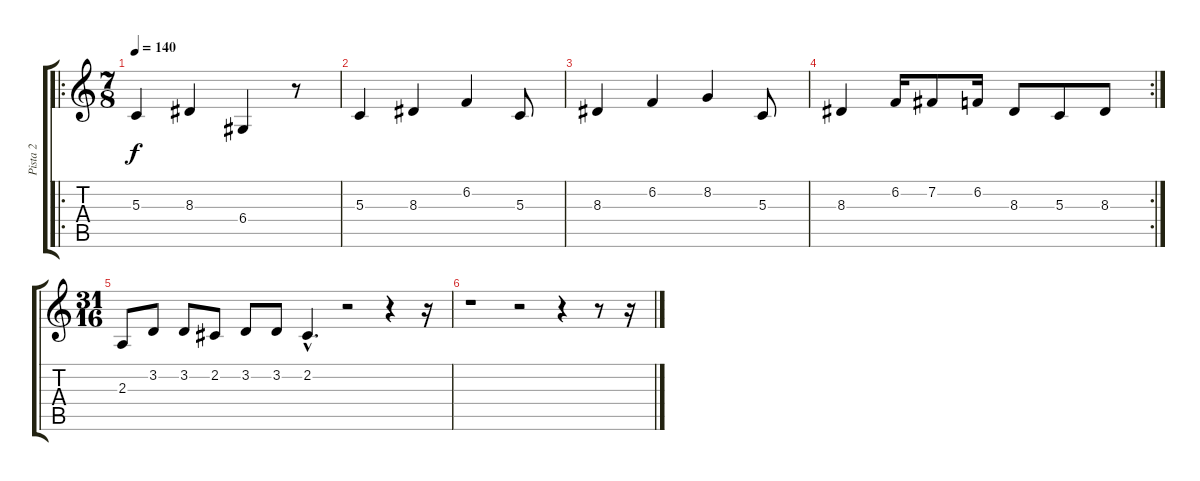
\track ("Pista 2" "Pista 2") {instrument vibraphone}
\staff {score tabs}
\tuning (E4 B3 G3 D3 A2 E2) {hide}
\ro
\ts (7 8)
\tempo 140
\clef g2
\ks c
5.3.4{dy f} 8.3.4 6.4.4 r.8 |
5.3.4 8.3.4 6.2.4 5.3.8 |
8.3.4 6.2.4 8.2.4 5.3.8 |
\rc 2
8.3.4 6.2.16 7.2.8 6.2.16 8.3.8 5.3.8 8.3.8 |
\ts (31 16)
2.3.8 3.2.8 3.2.8 2.2.8 3.2.8 3.2.8 2.2{hac}.4{d} r.2 r.4 r.16 |
r.1 r.2 r.4 r.8 r.16
